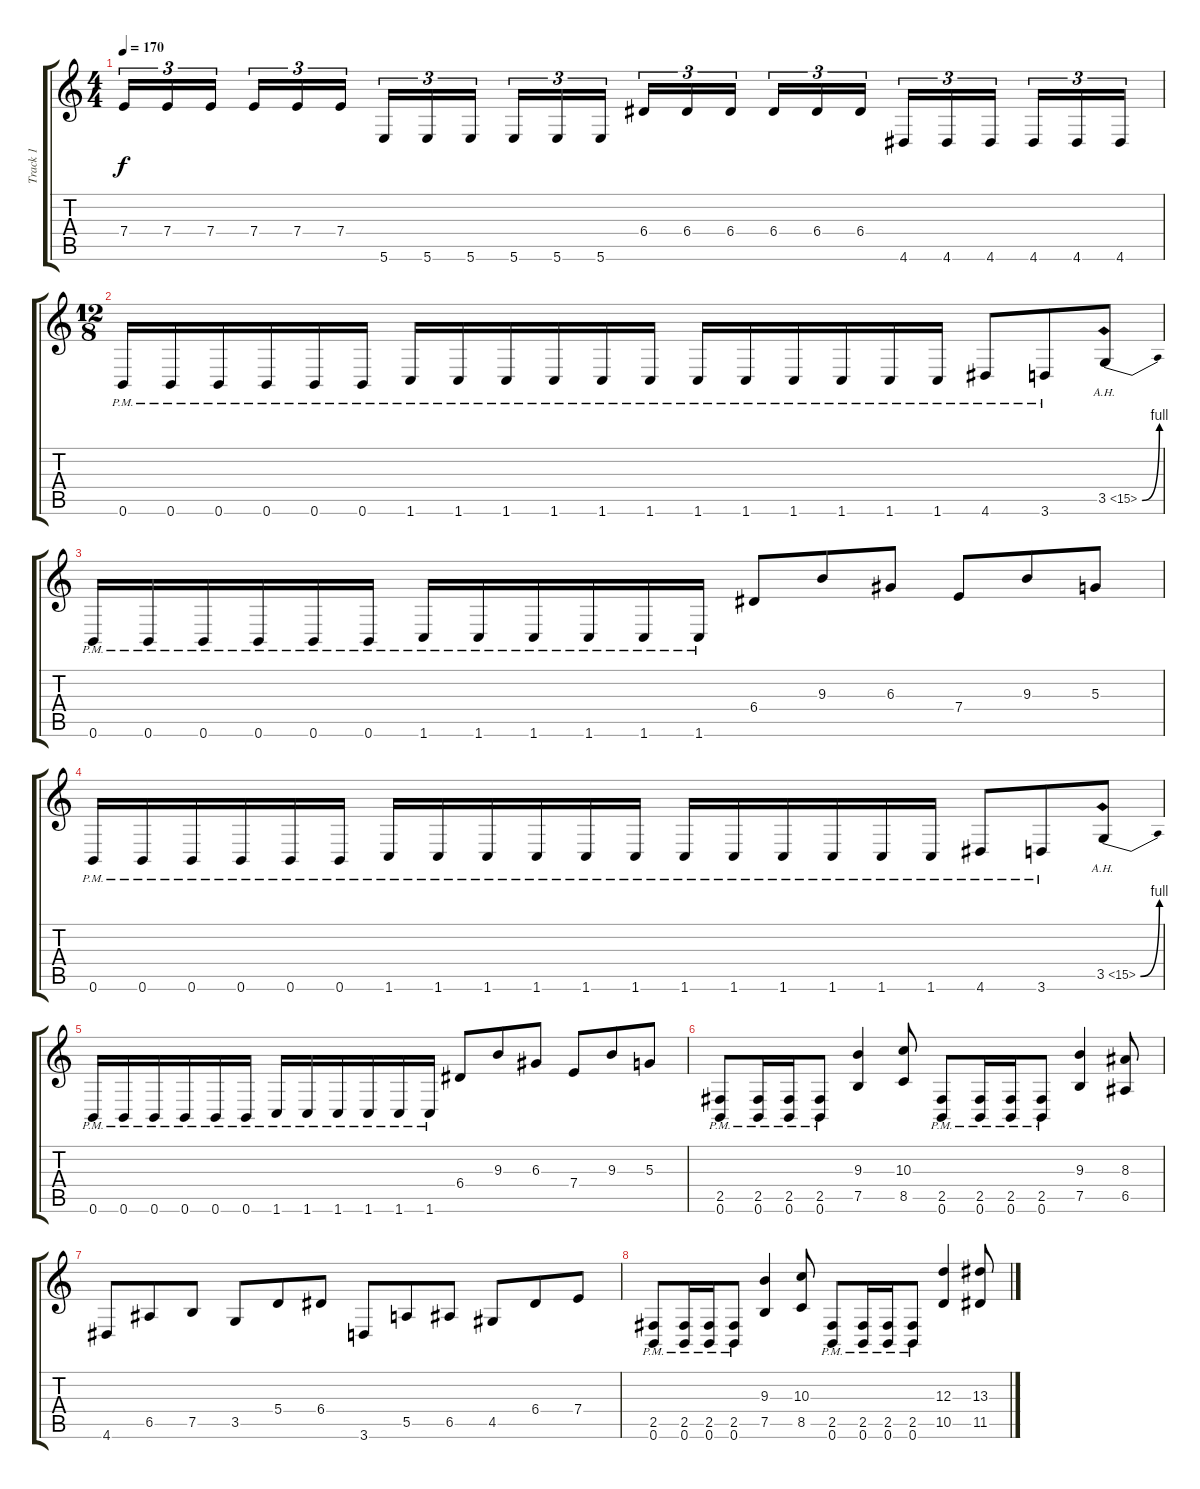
\track ("Track 1" "Track 1") {instrument distortionguitar}
\staff {score tabs}
\tuning (B3 Gb3 D3 A2 E2 B1) {hide}
\ts (4 4)
\tempo 170
\clef g2
\ks c
7.4.16{tu (3 2) dy f} 7.4.16{tu (3 2)} 7.4.16{tu (3 2) beam splitsecondary} 7.4.16{tu (3 2)} 7.4.16{tu (3 2)} 7.4.16{tu (3 2)} 5.6.16{tu (3 2)} 5.6.16{tu (3 2)} 5.6.16{tu (3 2) beam splitsecondary} 5.6.16{tu (3 2)} 5.6.16{tu (3 2)} 5.6.16{tu (3 2)} 6.4.16{tu (3 2)} 6.4.16{tu (3 2)} 6.4.16{tu (3 2) beam splitsecondary} 6.4.16{tu (3 2)} 6.4.16{tu (3 2)} 6.4.16{tu (3 2)} 4.6.16{tu (3 2)} 4.6.16{tu (3 2)} 4.6.16{tu (3 2) beam splitsecondary} 4.6.16{tu (3 2)} 4.6.16{tu (3 2)} 4.6.16{tu (3 2)} |
\ts (12 8)
0.6{pm}.16 0.6{pm}.16 0.6{pm}.16 0.6{pm}.16 0.6{pm}.16 0.6{pm}.16 1.6{pm}.16 1.6{pm}.16 1.6{pm}.16 1.6{pm}.16 1.6{pm}.16 1.6{pm}.16 1.6{pm}.16 1.6{pm}.16 1.6{pm}.16 1.6{pm}.16 1.6{pm}.16 1.6{pm}.16 4.6{pm}.8 3.6{pm}.8 3.5{be (bend 0 0 60 4) ah 12}.8 |
0.6{pm}.16 0.6{pm}.16 0.6{pm}.16 0.6{pm}.16 0.6{pm}.16 0.6{pm}.16 1.6{pm}.16 1.6{pm}.16 1.6{pm}.16 1.6{pm}.16 1.6{pm}.16 1.6{pm}.16 6.4.8 9.3.8 6.3.8 7.4.8 9.3.8 5.3.8 |
0.6{pm}.16 0.6{pm}.16 0.6{pm}.16 0.6{pm}.16 0.6{pm}.16 0.6{pm}.16 1.6{pm}.16 1.6{pm}.16 1.6{pm}.16 1.6{pm}.16 1.6{pm}.16 1.6{pm}.16 1.6{pm}.16 1.6{pm}.16 1.6{pm}.16 1.6{pm}.16 1.6{pm}.16 1.6{pm}.16 4.6{pm}.8 3.6{pm}.8 3.5{be (bend 0 0 60 4) ah 12}.8 |
0.6{pm}.16 0.6{pm}.16 0.6{pm}.16 0.6{pm}.16 0.6{pm}.16 0.6{pm}.16 1.6{pm}.16 1.6{pm}.16 1.6{pm}.16 1.6{pm}.16 1.6{pm}.16 1.6{pm}.16 6.4.8 9.3.8 6.3.8 7.4.8 9.3.8 5.3.8 |
(2.5{pm} 0.6{pm}).8 (2.5{pm} 0.6{pm}).16 (2.5{pm} 0.6{pm}).16 (2.5{pm} 0.6{pm}).8 (9.3 7.5).4 (10.3 8.5).8 (2.5{pm} 0.6{pm}).8 (2.5{pm} 0.6{pm}).16 (2.5{pm} 0.6{pm}).16 (2.5{pm} 0.6{pm}).8 (9.3 7.5).4 (8.3 6.5).8 |
4.6.8 6.5.8 7.5.8 3.5.8 5.4.8 6.4.8 3.6.8 5.5.8 6.5.8 4.5.8 6.4.8 7.4.8 |
(2.5{pm} 0.6{pm}).8 (2.5{pm} 0.6{pm}).16 (2.5{pm} 0.6{pm}).16 (2.5{pm} 0.6{pm}).8 (9.3 7.5).4 (10.3 8.5).8 (2.5{pm} 0.6{pm}).8 (2.5{pm} 0.6{pm}).16 (2.5{pm} 0.6{pm}).16 (2.5{pm} 0.6{pm}).8 (12.3 10.5).4 (13.3 11.5).8
